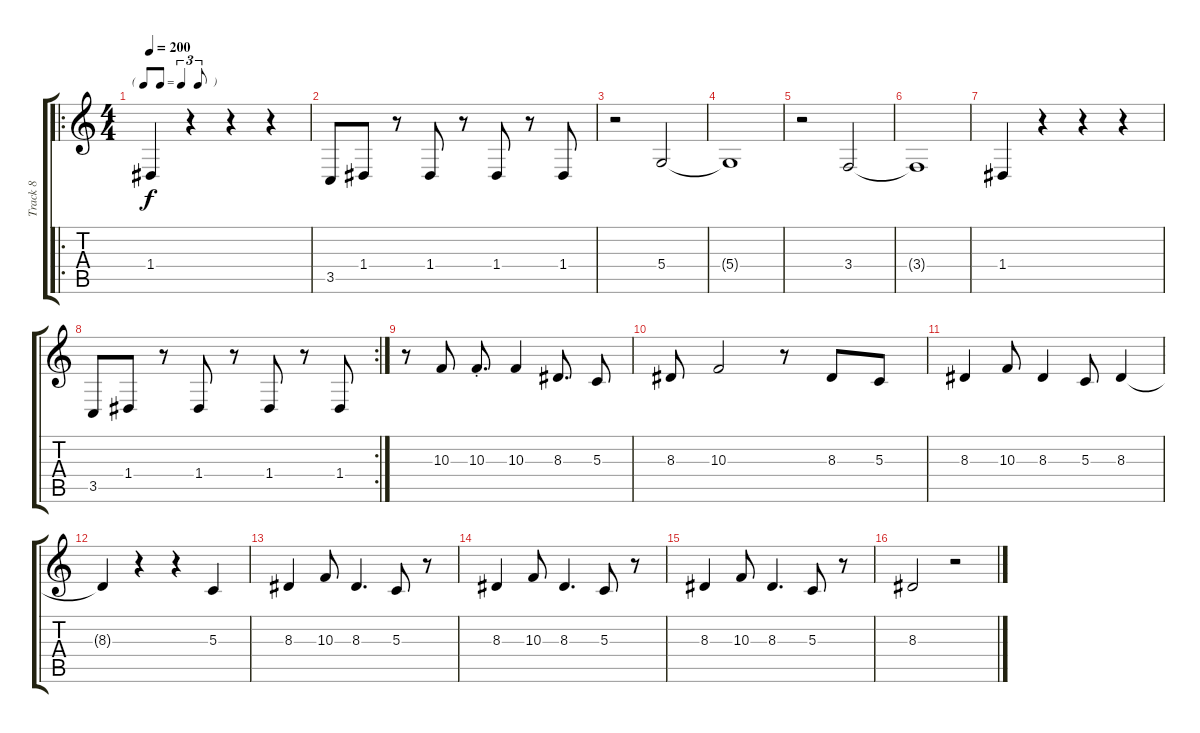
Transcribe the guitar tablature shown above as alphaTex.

\track ("Track 8" "Track 8") {instrument trombone}
\staff {score tabs}
\tuning (E4 B3 G3 D3 A2 E2) {hide}
\ro
\ts (4 4)
\tf triplet8th
\tempo 200
\clef g2
\ks c
1.4.4{dy f} r.4 r.4 r.4 |
3.5.8 1.4.8 r.8 1.4.8 r.8 1.4.8 r.8 1.4.8 |
r.2 5.4.2 |
5.4{t}.1 |
r.2 3.4.2 |
3.4{t}.1 |
1.4.4 r.4 r.4 r.4 |
\rc 2
3.5.8 1.4.8 r.8 1.4.8 r.8 1.4.8 r.8 1.4.8 |
r.8 10.3.8 10.3{st}.8{d} 10.3.4 8.3.8{d} 5.3.8 |
8.3.8 10.3.2 r.8 8.3.8 5.3.8 |
8.3.4 10.3.8 8.3.4 5.3.8 8.3.4 |
8.3{t}.4 r.4 r.4 5.3.4 |
8.3.4 10.3.8 8.3.4{d} 5.3.8 r.8 |
8.3.4 10.3.8 8.3.4{d} 5.3.8 r.8 |
8.3.4 10.3.8 8.3.4{d} 5.3.8 r.8 |
8.3.2 r.2
